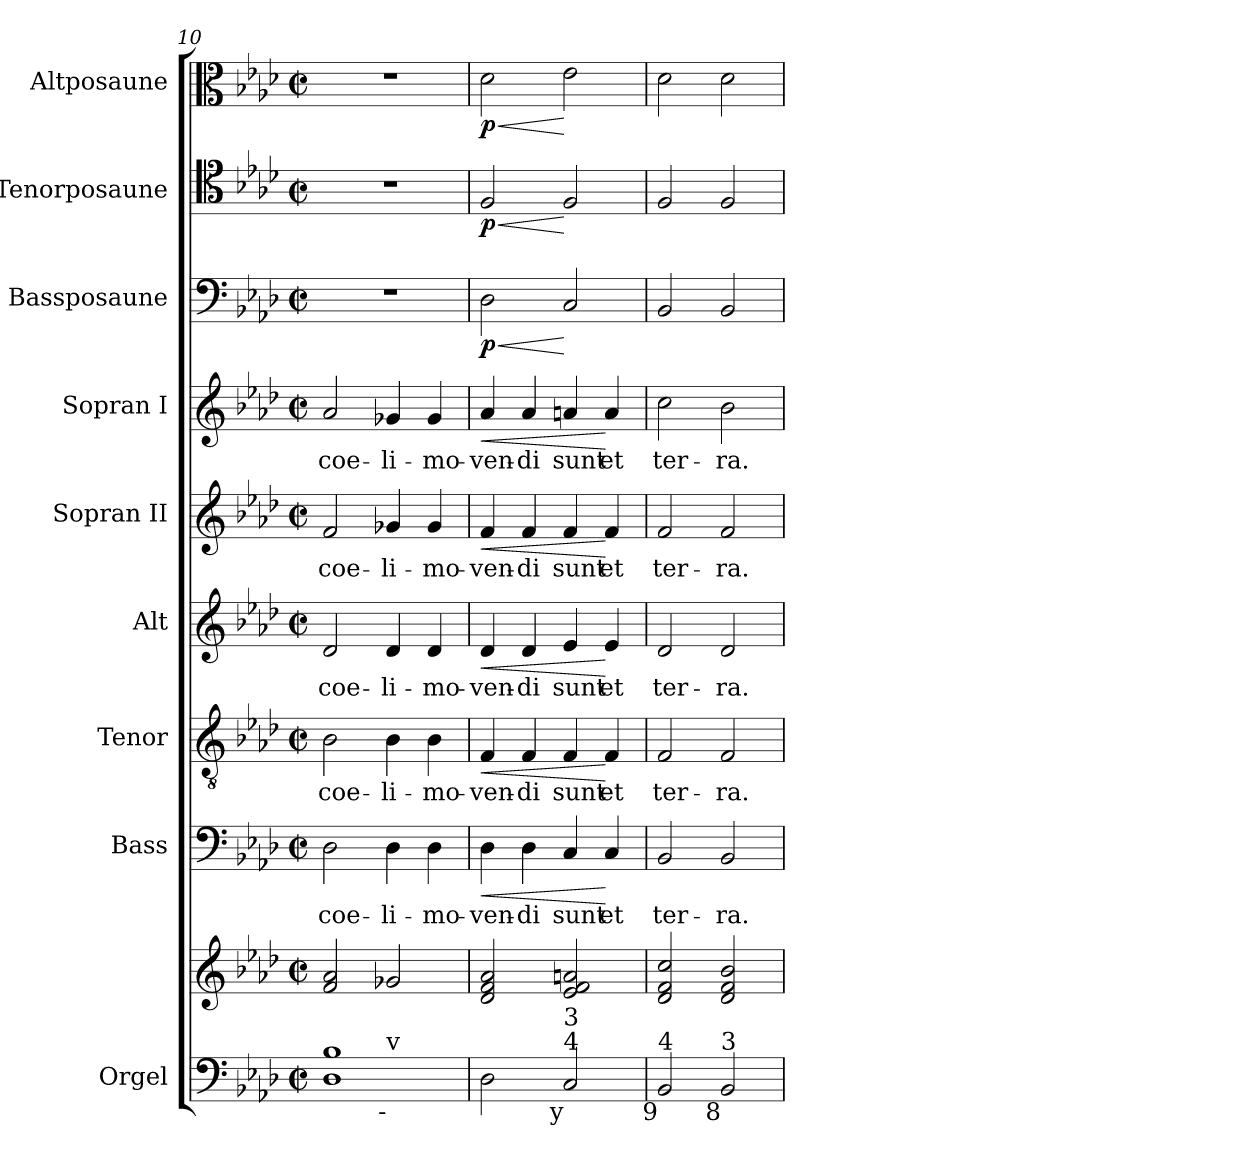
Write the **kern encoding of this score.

**kern	**kern	**kern	**text	**dynam	**kern	**text	**dynam	**kern	**text	**dynam	**kern	**text	**dynam	**kern	**text	**dynam	**kern	**dynam	**kern	**dynam	**kern	**dynam
*part9	*part9	*part8	*part8	*part8	*part7	*part7	*part7	*part6	*part6	*part6	*part5	*part5	*part5	*part4	*part4	*part4	*part3	*part3	*part2	*part2	*part1	*part1
*staff10	*staff9	*staff8	*staff8	*staff8	*staff7	*staff7	*staff7	*staff6	*staff6	*staff6	*staff5	*staff5	*staff5	*staff4	*staff4	*staff4	*staff3	*staff3	*staff2	*staff2	*staff1	*staff1
*I"Orgel	*	*I"Bass	*	*	*I"Tenor	*	*	*I"Alt	*	*	*I"Sopran II	*	*	*I"Sopran I	*	*	*I"Bassposaune	*	*I"Tenorposaune	*	*I"Altposaune	*
*I'Org.	*	*I'B.	*	*	*I'T.	*	*	*I'A.	*	*	*I'S.	*	*	*I'S.	*	*	*I'B. Pos.	*	*I'Pos.	*	*I'Pos.	*
*clefF4	*clefG2	*clefF4	*	*	*clefGv2	*	*	*clefG2	*	*	*clefG2	*	*	*clefG2	*	*	*clefF4	*	*clefC4	*	*clefC3	*
*	*	*	*	*	*ITrd7c12	*	*	*	*	*	*	*	*	*	*	*	*	*	*	*	*	*
*k[b-e-a-d-]	*k[b-e-a-d-]	*k[b-e-a-d-]	*	*	*k[b-e-a-d-]	*	*	*k[b-e-a-d-]	*	*	*k[b-e-a-d-]	*	*	*k[b-e-a-d-]	*	*	*k[b-e-a-d-]	*	*k[b-e-a-d-]	*	*k[b-e-a-d-]	*
*f:	*f:	*f:	*	*	*f:	*	*	*f:	*	*	*f:	*	*	*f:	*	*	*f:	*	*f:	*	*f:	*
*M2/2	*M2/2	*M2/2	*	*	*M2/2	*	*	*M2/2	*	*	*M2/2	*	*	*M2/2	*	*	*M2/2	*	*M2/2	*	*M2/2	*
*met(c|)	*met(c|)	*met(c|)	*	*	*met(c|)	*	*	*met(c|)	*	*	*met(c|)	*	*	*met(c|)	*	*	*met(c|)	*	*met(c|)	*	*met(c|)	*
=10	=10	=10	=10	=10	=10	=10	=10	=10	=10	=10	=10	=10	=10	=10	=10	=10	=10	=10	=10	=10	=10	=10
!	!	!	!LO:LY:b:color=#000000	!	!	!	!	!	!	!	!	!	!	!	!	!	!	!	!	!	!	!
!	!	!	!	!	!	!LO:LY:b:color=#000000	!	!	!	!	!	!	!	!	!	!	!	!	!	!	!	!
!	!	!	!	!	!	!	!	!	!LO:LY:b:color=#000000	!	!	!	!	!	!	!	!	!	!	!	!	!
!	!	!	!	!	!	!	!	!	!	!	!	!LO:LY:b:color=#000000	!	!	!	!	!	!	!	!	!	!
!LO:TX:b:rj:t=6	!	!	!	!	!	!	!	!	!	!	!	!	!	!	!	!	!	!	!	!	!	!
!LO:TX:t=5	!	!	!	!	!	!	!	!	!	!	!	!	!	!	!	!	!	!	!	!	!	!
!	!	!	!	!	!	!	!	!	!	!	!	!	!	!	!LO:LY:b:color=#000000	!	!	!	!	!	!	!
*^	*	*	*	*	*	*	*	*	*	*	*	*	*	*	*	*	*	*	*	*	*	*
1D-i 1B-i	2ryy	2fi/ 2a-i	2D-i\	coe-	.	2BB-i\	coe-	.	2d-i/	coe-	.	2fi/	coe-	.	2a-i/	coe-	.	1r	.	1r	.	1r	.
!	!	!	!	!LO:LY:b:color=#000000	!	!	!	!	!	!	!	!	!	!	!	!	!	!	!	!	!	!	!
!	!	!	!	!	!	!	!LO:LY:b:color=#000000	!	!	!	!	!	!	!	!	!	!	!	!	!	!	!	!
!	!	!	!	!	!	!	!	!	!	!LO:LY:b:color=#000000	!	!	!	!	!	!	!	!	!	!	!	!	!
!	!	!	!	!	!	!	!	!	!	!	!	!	!LO:LY:b:color=#000000	!	!	!	!	!	!	!	!	!	!
!	!LO:TX:b:rj:t=-	!	!	!	!	!	!	!	!	!	!	!	!	!	!	!	!	!	!	!	!	!	!
!	!LO:TX:t=v	!	!	!	!	!	!	!	!	!	!	!	!	!	!	!	!	!	!	!	!	!	!
!	!	!	!	!	!	!	!	!	!	!	!	!	!	!	!	!LO:LY:b:color=#000000	!	!	!	!	!	!	!
.	2ryy	2g-Xi/	4D-i\	-li-	.	4BB-i\	-li-	.	4d-i/	-li-	.	4g-Xi/	-li-	.	4g-Xi/	-li-	.	.	.	.	.	.	.
!	!	!	!	!LO:LY:b:color=#000000	!	!	!	!	!	!	!	!	!	!	!	!	!	!	!	!	!	!	!
!	!	!	!	!	!	!	!LO:LY:b:color=#000000	!	!	!	!	!	!	!	!	!	!	!	!	!	!	!	!
!	!	!	!	!	!	!	!	!	!	!LO:LY:b:color=#000000	!	!	!	!	!	!	!	!	!	!	!	!	!
!	!	!	!	!	!	!	!	!	!	!	!	!	!LO:LY:b:color=#000000	!	!	!	!	!	!	!	!	!	!
!	!	!	!	!	!	!	!	!	!	!	!	!	!	!	!	!LO:LY:b:color=#000000	!	!	!	!	!	!	!
.	.	.	4D-i\	-mo-	.	4BB-i\	-mo-	.	4d-i/	-mo-	.	4g-i/	-mo-	.	4g-i/	-mo-	.	.	.	.	.	.	.
*v	*v	*	*	*	*	*	*	*	*	*	*	*	*	*	*	*	*	*	*	*	*	*	*
=11	=11	=11	=11	=11	=11	=11	=11	=11	=11	=11	=11	=11	=11	=11	=11	=11	=11	=11	=11	=11	=11	=11
*^	*	*	*	*	*	*	*	*	*	*	*	*	*	*	*	*	*	*	*	*	*	*
!	!	!	!	!LO:LY:b:color=#000000	!LO:HP:b	!	!	!	!	!	!	!	!	!	!	!	!	!	!	!	!	!	!
*v	*v	*	*	*	*	*	*	*	*	*	*	*	*	*	*	*	*	*	*	*	*	*	*
*^	*	*	*	*	*	*	*	*	*	*	*	*	*	*	*	*	*	*	*	*	*	*
!	!	!	!	!	!	!	!LO:LY:b:color=#000000	!LO:HP:b	!	!	!	!	!	!	!	!	!	!	!	!	!	!	!
*v	*v	*	*	*	*	*	*	*	*	*	*	*	*	*	*	*	*	*	*	*	*	*	*
*^	*	*	*	*	*	*	*	*	*	*	*	*	*	*	*	*	*	*	*	*	*	*
!	!	!	!	!	!	!	!	!	!	!LO:LY:b:color=#000000	!LO:HP:b	!	!	!	!	!	!	!	!	!	!	!	!
*v	*v	*	*	*	*	*	*	*	*	*	*	*	*	*	*	*	*	*	*	*	*	*	*
*^	*	*	*	*	*	*	*	*	*	*	*	*	*	*	*	*	*	*	*	*	*	*
!	!	!	!	!	!	!	!	!	!	!	!	!	!LO:LY:b:color=#000000	!LO:HP:b	!	!	!	!	!	!	!	!	!
*v	*v	*	*	*	*	*	*	*	*	*	*	*	*	*	*	*	*	*	*	*	*	*	*
*^	*	*	*	*	*	*	*	*	*	*	*	*	*	*	*	*	*	*	*	*	*	*
!LO:TX:b:rj:t=5	!	!	!	!	!	!	!	!	!	!	!	!	!	!	!	!	!	!	!	!	!	!	!
!LO:TX:t=3	!	!	!	!	!	!	!	!	!	!	!	!	!	!	!	!	!	!	!	!	!	!	!
!	!	!	!	!	!	!	!	!	!	!	!	!	!	!	!	!LO:LY:b:color=#000000	!LO:HP:b	!	!LO:HP:b	!	!LO:HP:b	!	!LO:HP:b
*v	*v	*	*	*	*	*	*	*	*	*	*	*	*	*	*	*	*	*	*	*	*	*	*
2D-i\	2d-i/ 2fi 2a-i	4D-i\	-ven-	<	4FFi/	-ven-	<	4d-i/	-ven-	<	4fi/	-ven-	<	4a-i/	-ven-	<	2D-i\	< p	2Fi/	< p	2d-i\	< p
!	!	!	!LO:LY:b:color=#000000	!	!	!	!	!	!	!	!	!	!	!	!	!	!	!	!	!	!	!
!	!	!	!	!	!	!LO:LY:b:color=#000000	!	!	!	!	!	!	!	!	!	!	!	!	!	!	!	!
!	!	!	!	!	!	!	!	!	!LO:LY:b:color=#000000	!	!	!	!	!	!	!	!	!	!	!	!	!
!	!	!	!	!	!	!	!	!	!	!	!	!LO:LY:b:color=#000000	!	!	!	!	!	!	!	!	!	!
!	!	!	!	!	!	!	!	!	!	!	!	!	!	!	!LO:LY:b:color=#000000	!	!	!	!	!	!	!
.	.	4D-i\	-di	.	4FFi/	-di	.	4d-i/	-di	.	4fi/	-di	.	4a-i/	-di	.	.	.	.	.	.	.
!	!	!	!LO:LY:b:color=#000000	!	!	!	!	!	!	!	!	!	!	!	!	!	!	!	!	!	!	!
!	!	!	!	!	!	!LO:LY:b:color=#000000	!	!	!	!	!	!	!	!	!	!	!	!	!	!	!	!
!	!	!	!	!	!	!	!	!	!LO:LY:b:color=#000000	!	!	!	!	!	!	!	!	!	!	!	!	!
!	!	!	!	!	!	!	!	!	!	!	!	!LO:LY:b:color=#000000	!	!	!	!	!	!	!	!	!	!
!LO:TX:b:rj:t=y	!	!	!	!	!	!	!	!	!	!	!	!	!	!	!	!	!	!	!	!	!	!
!LO:TX:t=4	!	!	!	!	!	!	!	!	!	!	!	!	!	!	!	!	!	!	!	!	!	!
!LO:TX:t=3	!	!	!	!	!	!	!	!	!	!	!	!	!	!	!	!	!	!	!	!	!	!
!	!	!	!	!	!	!	!	!	!	!	!	!	!	!	!LO:LY:b:color=#000000	!	!	!	!	!	!	!
2Ci/	2e-i/ 2fi 2ani	4Ci/	sunt	.	4FFi/	sunt	.	4e-i/	sunt	.	4fi/	sunt	.	4ani/	sunt	.	2Ci/	[	2Fi/	[	2e-i\	[
!	!	!	!LO:LY:b:color=#000000	!	!	!	!	!	!	!	!	!	!	!	!	!	!	!	!	!	!	!
!	!	!	!	!	!	!LO:LY:b:color=#000000	!	!	!	!	!	!	!	!	!	!	!	!	!	!	!	!
!	!	!	!	!	!	!	!	!	!LO:LY:b:color=#000000	!	!	!	!	!	!	!	!	!	!	!	!	!
!	!	!	!	!	!	!	!	!	!	!	!	!LO:LY:b:color=#000000	!	!	!	!	!	!	!	!	!	!
!	!	!	!	!	!	!	!	!	!	!	!	!	!	!	!LO:LY:b:color=#000000	!	!	!	!	!	!	!
.	.	4Ci/	et	[	4FFi/	et	[	4e-i/	et	[	4fi/	et	[	4ai/	et	[	.	.	.	.	.	.
=12	=12	=12	=12	=12	=12	=12	=12	=12	=12	=12	=12	=12	=12	=12	=12	=12	=12	=12	=12	=12	=12	=12
!	!	!	!LO:LY:b:color=#000000	!	!	!	!	!	!	!	!	!	!	!	!	!	!	!	!	!	!	!
!	!	!	!	!	!	!LO:LY:b:color=#000000	!	!	!	!	!	!	!	!	!	!	!	!	!	!	!	!
!	!	!	!	!	!	!	!	!	!LO:LY:b:color=#000000	!	!	!	!	!	!	!	!	!	!	!	!	!
!	!	!	!	!	!	!	!	!	!	!	!	!LO:LY:b:color=#000000	!	!	!	!	!	!	!	!	!	!
!LO:TX:b:rj:t=9	!	!	!	!	!	!	!	!	!	!	!	!	!	!	!	!	!	!	!	!	!	!
!LO:TX:t=4	!	!	!	!	!	!	!	!	!	!	!	!	!	!	!	!	!	!	!	!	!	!
!	!	!	!	!	!	!	!	!	!	!	!	!	!	!	!LO:LY:b:color=#000000	!	!	!	!	!	!	!
2BB-i/	2d-i/ 2fi 2cci	2BB-i/	ter-	.	2FFi/	ter-	.	2d-i/	ter-	.	2fi/	ter-	.	2cci\	ter-	.	2BB-i/	.	2Fi/	.	2d-i\	.
!	!	!	!LO:LY:b:color=#000000	!	!	!	!	!	!	!	!	!	!	!	!	!	!	!	!	!	!	!
!	!	!	!	!	!	!LO:LY:b:color=#000000	!	!	!	!	!	!	!	!	!	!	!	!	!	!	!	!
!	!	!	!	!	!	!	!	!	!LO:LY:b:color=#000000	!	!	!	!	!	!	!	!	!	!	!	!	!
!	!	!	!	!	!	!	!	!	!	!	!	!LO:LY:b:color=#000000	!	!	!	!	!	!	!	!	!	!
!LO:TX:b:rj:t=8	!	!	!	!	!	!	!	!	!	!	!	!	!	!	!	!	!	!	!	!	!	!
!LO:TX:t=3	!	!	!	!	!	!	!	!	!	!	!	!	!	!	!	!	!	!	!	!	!	!
!	!	!	!	!	!	!	!	!	!	!	!	!	!	!	!LO:LY:b:color=#000000	!	!	!	!	!	!	!
2BB-i/	2d-i/ 2fi 2b-i	2BB-i/	-ra.	.	2FFi/	-ra.	.	2d-i/	-ra.	.	2fi/	-ra.	.	2b-i\	-ra.	.	2BB-i/	.	2Fi/	.	2d-i\	.
=	=	=	=	=	=	=	=	=	=	=	=	=	=	=	=	=	=	=	=	=	=	=
*-	*-	*-	*-	*-	*-	*-	*-	*-	*-	*-	*-	*-	*-	*-	*-	*-	*-	*-	*-	*-	*-	*-
